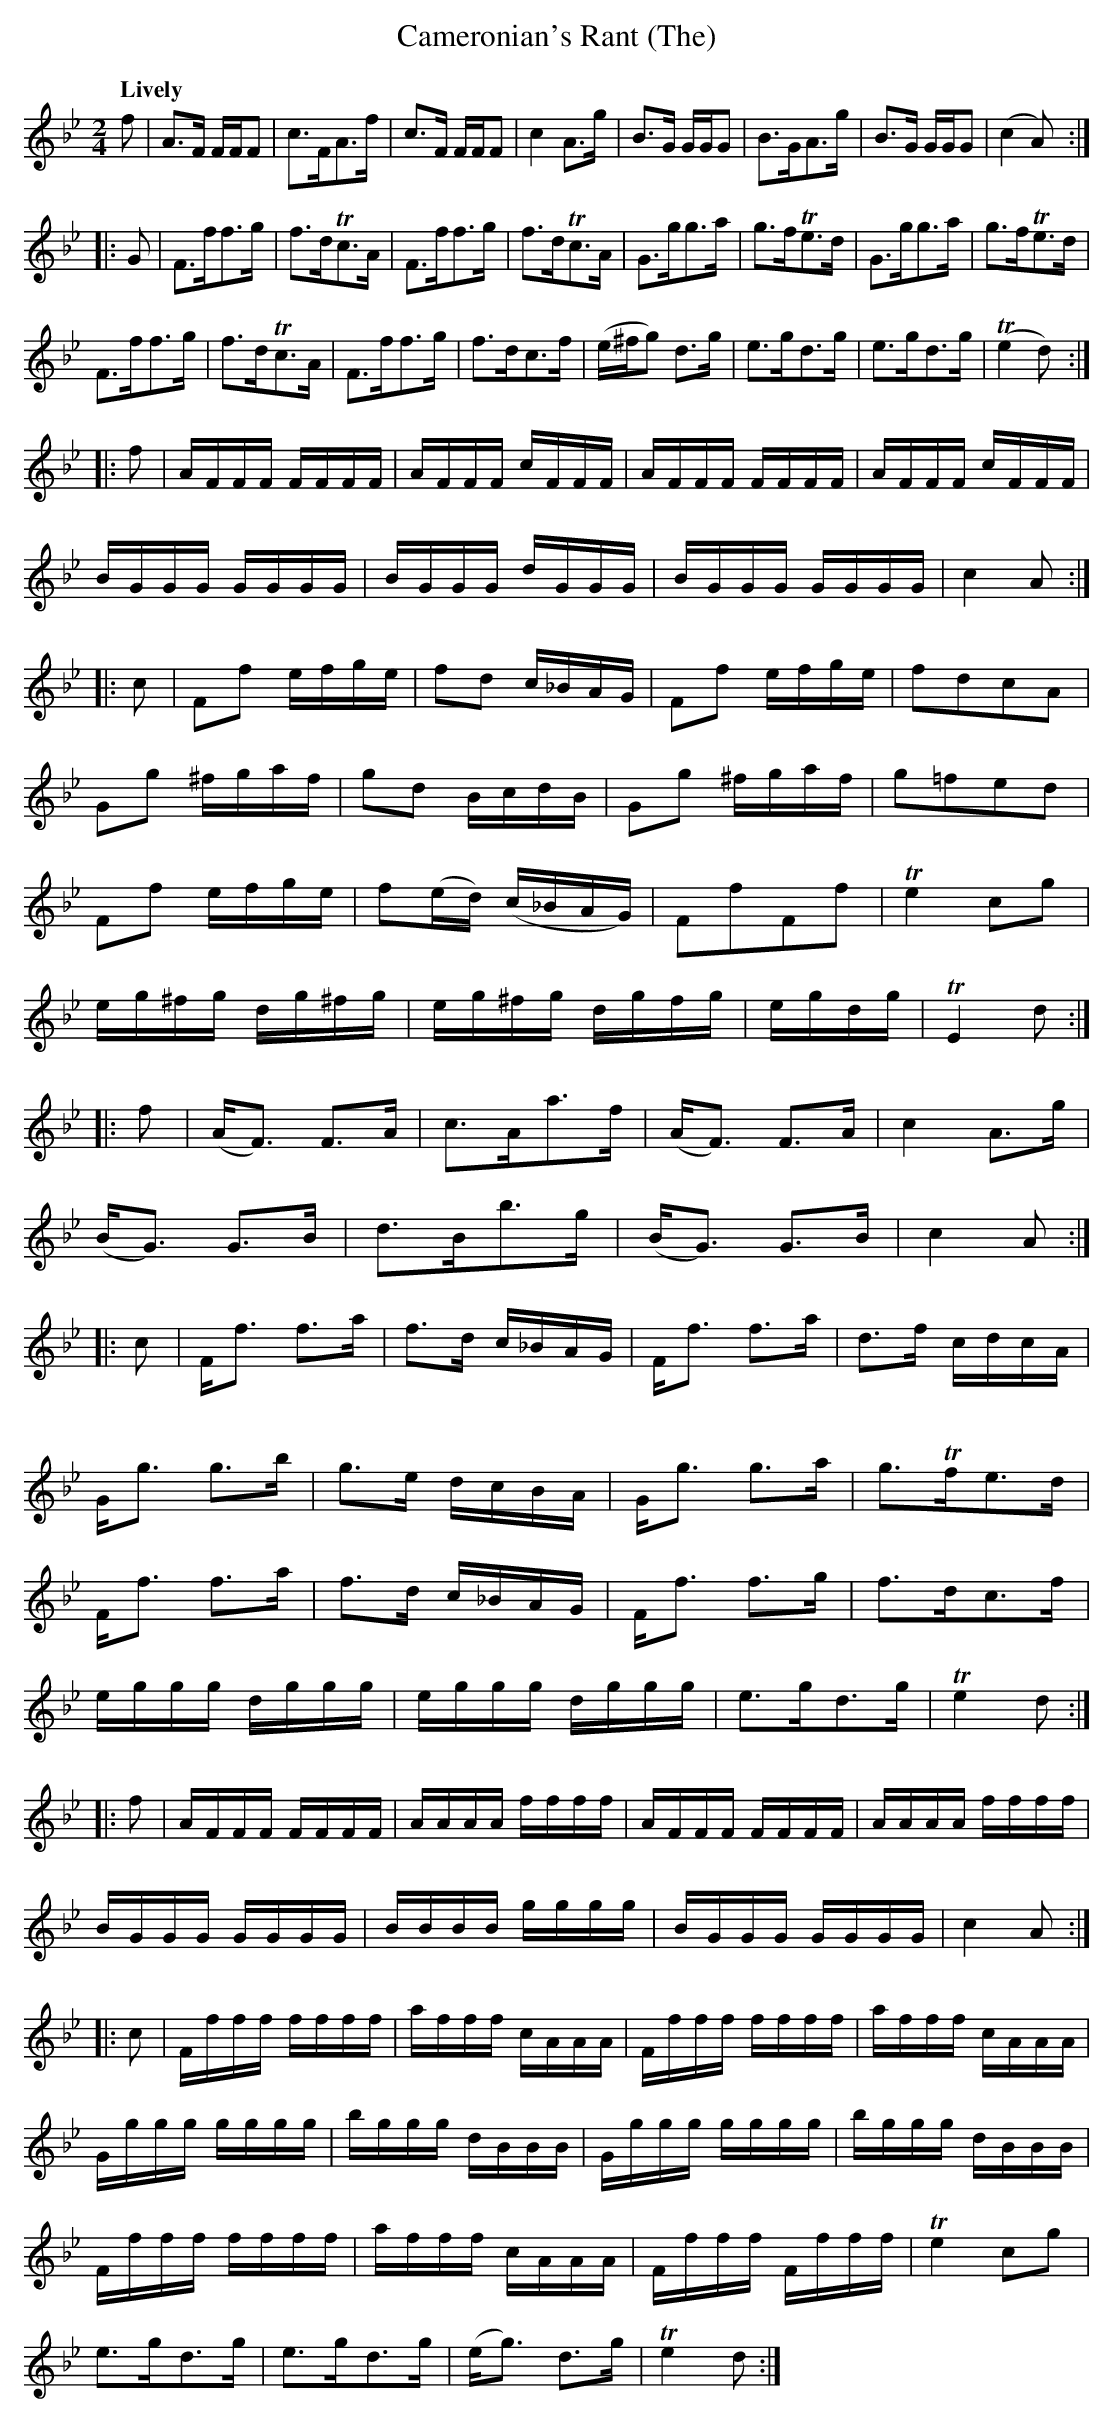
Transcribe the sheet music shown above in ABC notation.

X:1
T:Cameronian's Rant (The)
M:2/4
L:1/8
Q:"Lively"
K:Fmix
f|A>F F/F/F|c>FA>f|c>F F/F/F|c2 A>g|B>G G/G/G|B>GA>g|B>G G/G/G|(c2A):|
|:G|F>ff>g|f>dTc>A|F>ff>g|f>dTc>A|G>gg>a|g>fTe>d|G>gg>a|g>fTe>d|
F>ff>g|f>dTc>A|F>ff>g|f>dc>f|(e/^f/g) d>g|e>gd>g|e>gd>g|T(e2d):|
|:f|A/F/F/F/ F/F/F/F/|A/F/F/F/ c/F/F/F/|A/F/F/F/ F/F/F/F/|A/F/F/F/ c/F/F/F/|
B/G/G/G/ G/G/G/G/|B/G/G/G/ d/G/G/G/|B/G/G/G/ G/G/G/G/|c2 A:|
|:c|Ff e/f/g/e/|fd c/_B/A/G/|Ff e/f/g/e/|fdcA|
Gg ^f/g/a/f/|gd B/c/d/B/|Gg ^f/g/a/f/|g=fed|
Ff e/f/g/e/|f(e/d/) (c/_B/A/G/)|FfFf|Te2 cg|
e/g/^f/g/ d/g/^f/g/|e/g/^f/g/ d/g/f/g/|e/g/d/g/|T3 E2d:|
|:f|(A<F) F>A|c>Aa>f|(A<F) F>A|c2 A>g|
(B<G) G>B|d>Bb>g|(B<G) G>B|c2 A:|
|:c|F<f f>a|f>d c/_B/A/G/|F<f f>a|d>f c/d/c/A/|
G<g g>b|g>e d/c/B/A/|G<g g>a|g>Tfe>d|
F<f f>a|f>d c/_B/A/G/|F<f f>g|f>dc>f|
e/g/g/g/ d/g/g/g/|e/g/g/g/ d/g/g/g/|e>gd>g|Te2d:|
|:f|A/F/F/F/ F/F/F/F/|A/A/A/A/ f/f/f/f/|A/F/F/F/ F/F/F/F/|A/A/A/A/ f/f/f/f/|
B/G/G/G/ G/G/G/G/|B/B/B/B/ g/g/g/g/|B/G/G/G/ G/G/G/G/|c2 A:|
|:c|F/f/f/f/ f/f/f/f/|a/f/f/f/ c/A/A/A/|F/f/f/f/ f/f/f/f/|a/f/f/f/ c/A/A/A/|
G/g/g/g/ g/g/g/g/|b/g/g/g/ d/B/B/B/|G/g/g/g/ g/g/g/g/|b/g/g/g/ d/B/B/B/|
F/f/f/f/ f/f/f/f/|a/f/f/f/ c/A/A/A/|F/f/f/f/ F/f/f/f/|Te2 cg|
e>gd>g|e>gd>g|(e<g) d>g|Te2 d:|]
